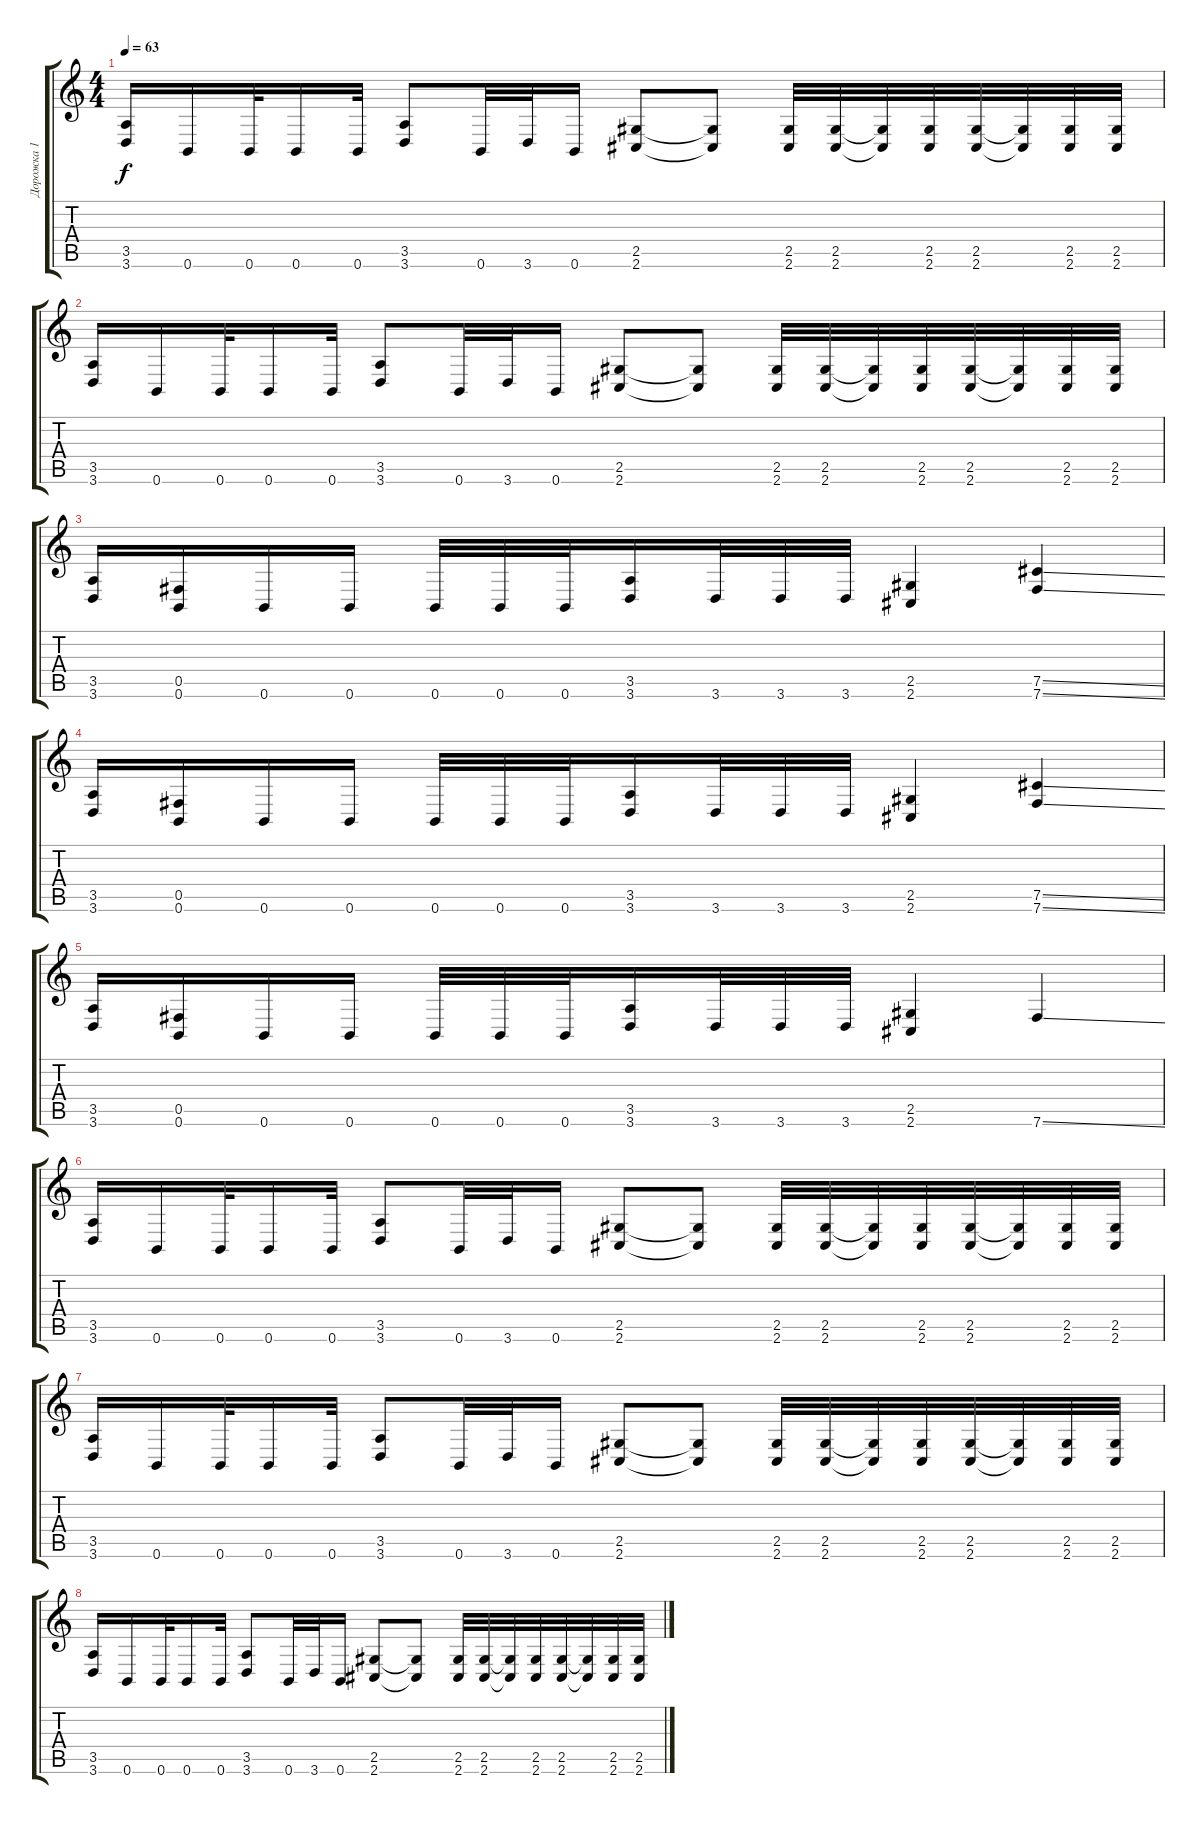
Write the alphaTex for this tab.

\track ("Дорожка 1" "Дорожка 1") {instrument distortionguitar}
\staff {score tabs}
\tuning (Db4 Ab3 E3 B2 Gb2 B1) {hide}
\ts (4 4)
\tempo 63
\clef g2
\ks c
(3.5 3.6).16{dy f} 0.6.16 0.6.32 0.6.16 0.6.32 (3.5 3.6).8 0.6.32 3.6.32 0.6.16 (2.5 2.6).8 (2.5{t} 2.6{t}).8 (2.5 2.6).32 (2.5 2.6).32 (2.5{t} 2.6{t}).32 (2.5 2.6).32 (2.5 2.6).32 (2.5{t} 2.6{t}).32 (2.5 2.6).32 (2.5 2.6).32 |
(3.5 3.6).16 0.6.16 0.6.32 0.6.16 0.6.32 (3.5 3.6).8 0.6.32 3.6.32 0.6.16 (2.5 2.6).8 (2.5{t} 2.6{t}).8 (2.5 2.6).32 (2.5 2.6).32 (2.5{t} 2.6{t}).32 (2.5 2.6).32 (2.5 2.6).32 (2.5{t} 2.6{t}).32 (2.5 2.6).32 (2.5 2.6).32 |
(3.5 3.6).16 (0.5 0.6).16 0.6.16 0.6.16 0.6.32 0.6.32 0.6.32 (3.5 3.6).16 3.6.32 3.6.32 3.6.32 (2.5 2.6).4 (7.5{ss} 7.6{ss}).4 |
(3.5 3.6).16 (0.5 0.6).16 0.6.16 0.6.16 0.6.32 0.6.32 0.6.32 (3.5 3.6).16 3.6.32 3.6.32 3.6.32 (2.5 2.6).4 (7.5{ss} 7.6{ss}).4 |
(3.5 3.6).16 (0.5 0.6).16 0.6.16 0.6.16 0.6.32 0.6.32 0.6.32 (3.5 3.6).16 3.6.32 3.6.32 3.6.32 (2.5 2.6).4 7.6{ss}.4 |
(3.5 3.6).16 0.6.16 0.6.32 0.6.16 0.6.32 (3.5 3.6).8 0.6.32 3.6.32 0.6.16 (2.5 2.6).8 (2.5{t} 2.6{t}).8 (2.5 2.6).32 (2.5 2.6).32 (2.5{t} 2.6{t}).32 (2.5 2.6).32 (2.5 2.6).32 (2.5{t} 2.6{t}).32 (2.5 2.6).32 (2.5 2.6).32 |
(3.5 3.6).16 0.6.16 0.6.32 0.6.16 0.6.32 (3.5 3.6).8 0.6.32 3.6.32 0.6.16 (2.5 2.6).8 (2.5{t} 2.6{t}).8 (2.5 2.6).32 (2.5 2.6).32 (2.5{t} 2.6{t}).32 (2.5 2.6).32 (2.5 2.6).32 (2.5{t} 2.6{t}).32 (2.5 2.6).32 (2.5 2.6).32 |
(3.5 3.6).16 0.6.16 0.6.32 0.6.16 0.6.32 (3.5 3.6).8 0.6.32 3.6.32 0.6.16 (2.5 2.6).8 (2.5{t} 2.6{t}).8 (2.5 2.6).32 (2.5 2.6).32 (2.5{t} 2.6{t}).32 (2.5 2.6).32 (2.5 2.6).32 (2.5{t} 2.6{t}).32 (2.5 2.6).32 (2.5 2.6).32
